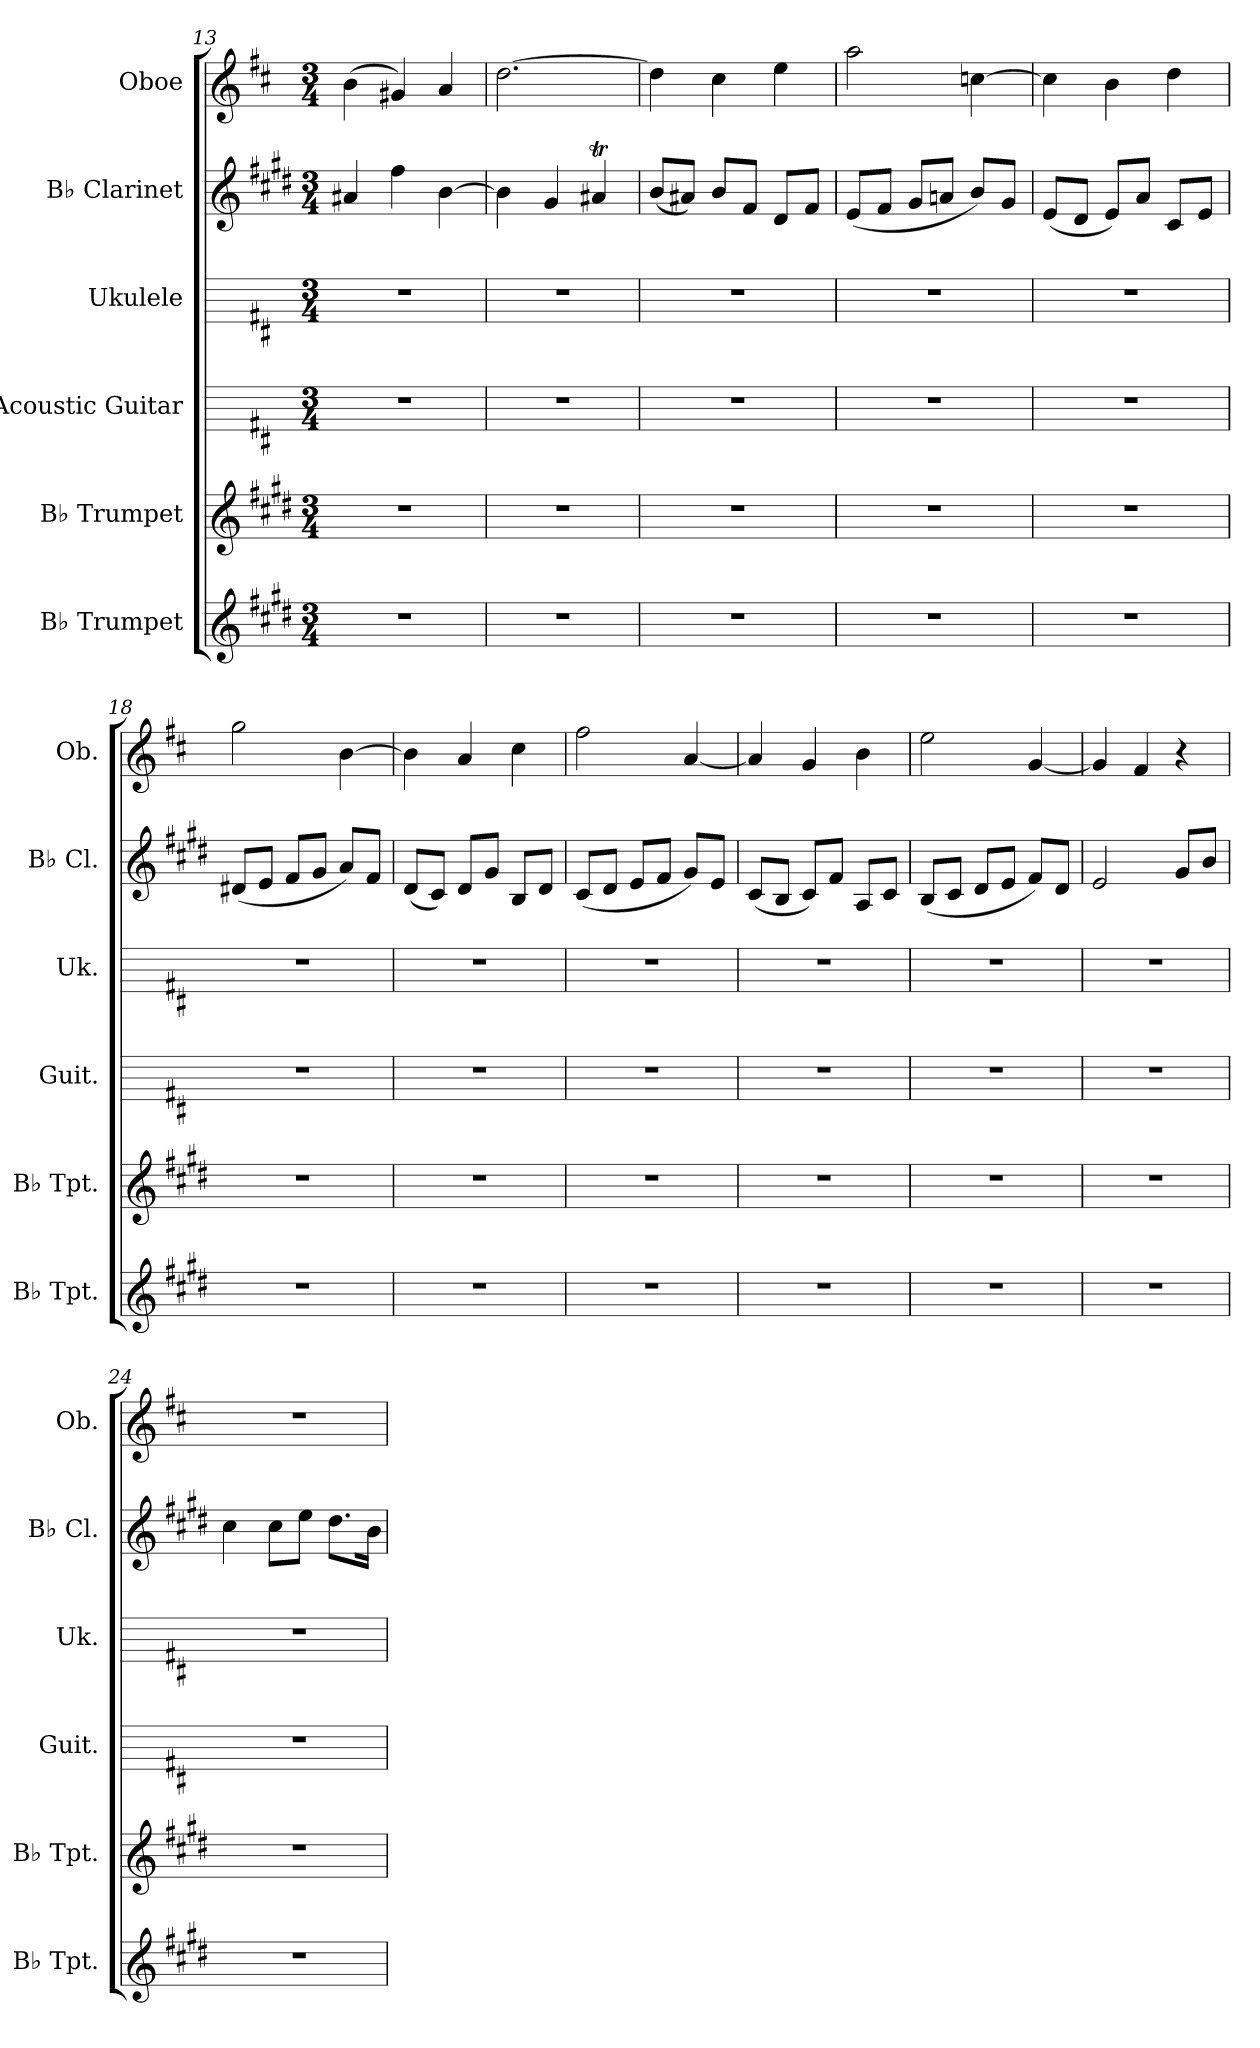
**kern	**kern	**kern	**kern	**kern	**kern
*part6	*part5	*part4	*part3	*part2	*part1
*staff6	*staff5	*staff4	*staff3	*staff2	*staff1
*I"B♭ Trumpet	*I"B♭ Trumpet	*I"Acoustic Guitar	*I"Ukulele	*I"B♭ Clarinet	*I"Oboe
*I'B♭ Tpt.	*I'B♭ Tpt.	*I'Guit.	*I'Uk.	*I'B♭ Cl.	*I'Ob.
*clefG2	*clefG2	*	*	*clefG2	*clefG2
*ITrd1c2	*ITrd1c2	*	*	*ITrd1c2	*
*k[f#c#]	*k[f#c#]	*k[f#c#]	*k[f#c#]	*k[f#c#]	*k[f#c#]
*M3/4	*M3/4	*M3/4	*M3/4	*M3/4	*M3/4
=13	=13	=13	=13	=13	=13
2.r	2.r	2.r	2.r	4g#X/	(4b\
.	.	.	.	4ee\	4g#X/)
.	.	.	.	[4a\	4a/
=14	=14	=14	=14	=14	=14
2.r	2.r	2.r	2.r	4a\]	[2.dd\
.	.	.	.	4f#/	.
.	.	.	.	4g#Xt/	.
=15	=15	=15	=15	=15	=15
2.r	2.r	2.r	2.r	(8a/L	4dd\]
.	.	.	.	8g#X/J)	.
.	.	.	.	8a/L	4cc#\
.	.	.	.	8e/J	.
.	.	.	.	8c#/L	4ee\
.	.	.	.	8e/J	.
!!LO:PB:g=z
=16	=16	=16	=16	=16	=16
2.r	2.r	2.r	2.r	(8d/L	2aa\
.	.	.	.	8e/J	.
.	.	.	.	8f#/L	.
.	.	.	.	8gn/J	.
.	.	.	.	8a/L)	[4ccn\
.	.	.	.	8f#/J	.
=17	=17	=17	=17	=17	=17
2.r	2.r	2.r	2.r	(8d/L	4cc\]
.	.	.	.	8c#/J	.
.	.	.	.	8d/L)	4b\
.	.	.	.	8g/J	.
.	.	.	.	8B/L	4dd\
.	.	.	.	8d/J	.
=18	=18	=18	=18	=18	=18
2.r	2.r	2.r	2.r	(8c#X/L	2gg\
.	.	.	.	8d/J	.
.	.	.	.	8e/L	.
.	.	.	.	8f#/J	.
.	.	.	.	8g/L)	[4b\
.	.	.	.	8e/J	.
=19	=19	=19	=19	=19	=19
2.r	2.r	2.r	2.r	(8c#/L	4b\]
.	.	.	.	8B/J)	.
.	.	.	.	8c#/L	4a/
.	.	.	.	8f#/J	.
.	.	.	.	8A/L	4cc#\
.	.	.	.	8c#/J	.
=20	=20	=20	=20	=20	=20
2.r	2.r	2.r	2.r	(8B/L	2ff#\
.	.	.	.	8c#/J	.
.	.	.	.	8d/L	.
.	.	.	.	8e/J	.
.	.	.	.	8f#/L)	[4a/
.	.	.	.	8d/J	.
=21	=21	=21	=21	=21	=21
2.r	2.r	2.r	2.r	(8B/L	4a/]
.	.	.	.	8A/J	.
.	.	.	.	8B/L)	4g/
.	.	.	.	8e/J	.
.	.	.	.	8G/L	4b\
.	.	.	.	8B/J	.
!!LO:LB:g=z
=22	=22	=22	=22	=22	=22
2.r	2.r	2.r	2.r	(8A/L	2ee\
.	.	.	.	8B/J	.
.	.	.	.	8c#/L	.
.	.	.	.	8d/J	.
.	.	.	.	8e/L)	[4g/
.	.	.	.	8c#/J	.
=23	=23	=23	=23	=23	=23
2.r	2.r	2.r	2.r	2d/	4g/]
.	.	.	.	.	4f#/
.	.	.	.	8f#/L	4r
.	.	.	.	8a/J	.
=24	=24	=24	=24	=24	=24
2.r	2.r	2.r	2.r	4b\	2.r
.	.	.	.	8b\L	.
.	.	.	.	8dd\J	.
.	.	.	.	8.cc#\L	.
.	.	.	.	16a\Jk	.
=	=	=	=	=	=
*-	*-	*-	*-	*-	*-
